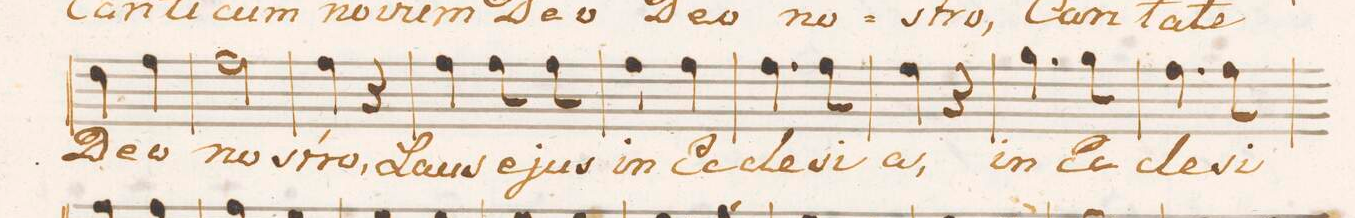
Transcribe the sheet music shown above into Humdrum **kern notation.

**kern	**text
*I"Alto.	*
*clefC3	*
*k[b-]	*
*M2/4	*
4e\	De-
4g\	-o
=70	=70
2g\	no-
=71	=71
4g\	-stro,
4r	.
=72	=72
4g\	Laus
8g\	e-
8g\	-jus
=73	=73
4g\	in
4g\	Ec-
=74	=74
4.g\	-cle-
8g\	-si-
=75	=75
4g\	-a,
4r	.
=76	=76
4.a\	in
8a\	Ec-
=77	=77
4.g\	-cle-
8g\	-si-
=78	=78
*-	*-
